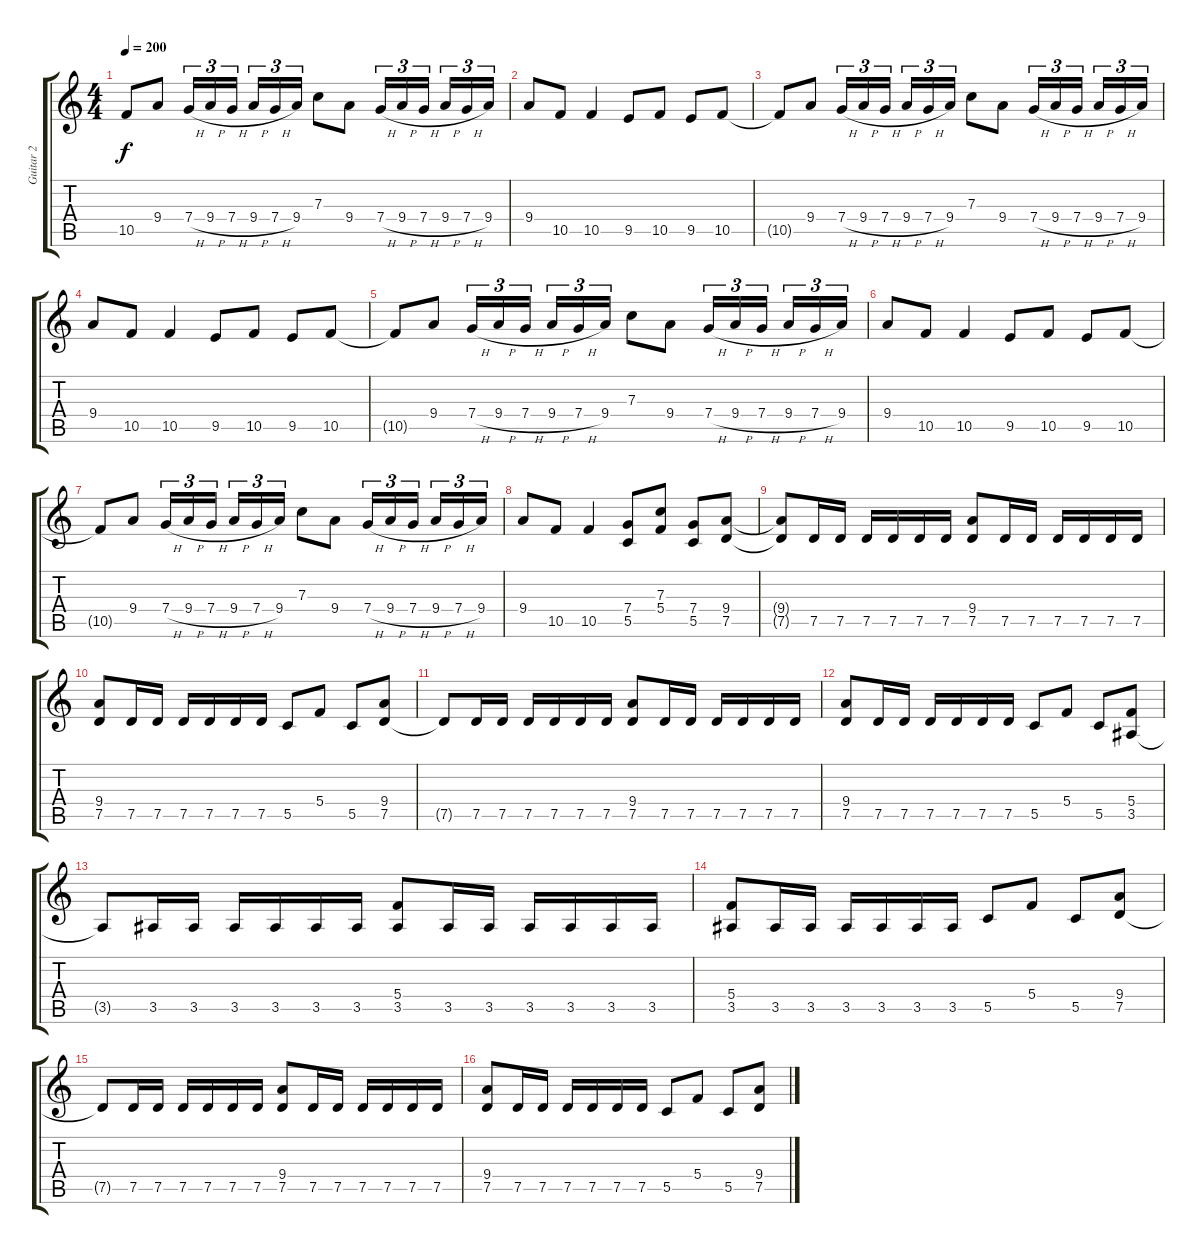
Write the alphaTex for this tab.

\track ("Guitar 2" "Guitar 2") {instrument distortionguitar}
\staff {score tabs}
\tuning (D4 A3 F3 C3 G2 D2) {hide}
\ts (4 4)
\tempo 200
\clef g2
\ks c
10.5{t}.8{dy f} 9.4.8 7.4{h}.16{tu (3 2)} 9.4{h}.16{tu (3 2)} 7.4{h}.16{tu (3 2)} 9.4{h}.16{tu (3 2)} 7.4{h}.16{tu (3 2)} 9.4.16{tu (3 2)} 7.3.8 9.4.8 7.4{h}.16{tu (3 2)} 9.4{h}.16{tu (3 2)} 7.4{h}.16{tu (3 2)} 9.4{h}.16{tu (3 2)} 7.4{h}.16{tu (3 2)} 9.4.16{tu (3 2)} |
9.4.8 10.5.8 10.5.4 9.5.8 10.5.8 9.5.8 10.5.8 |
10.5{t}.8 9.4.8 7.4{h}.16{tu (3 2)} 9.4{h}.16{tu (3 2)} 7.4{h}.16{tu (3 2)} 9.4{h}.16{tu (3 2)} 7.4{h}.16{tu (3 2)} 9.4.16{tu (3 2)} 7.3.8 9.4.8 7.4{h}.16{tu (3 2)} 9.4{h}.16{tu (3 2)} 7.4{h}.16{tu (3 2)} 9.4{h}.16{tu (3 2)} 7.4{h}.16{tu (3 2)} 9.4.16{tu (3 2)} |
9.4.8 10.5.8 10.5.4 9.5.8 10.5.8 9.5.8 10.5.8 |
10.5{t}.8 9.4.8 7.4{h}.16{tu (3 2)} 9.4{h}.16{tu (3 2)} 7.4{h}.16{tu (3 2)} 9.4{h}.16{tu (3 2)} 7.4{h}.16{tu (3 2)} 9.4.16{tu (3 2)} 7.3.8 9.4.8 7.4{h}.16{tu (3 2)} 9.4{h}.16{tu (3 2)} 7.4{h}.16{tu (3 2)} 9.4{h}.16{tu (3 2)} 7.4{h}.16{tu (3 2)} 9.4.16{tu (3 2)} |
9.4.8 10.5.8 10.5.4 9.5.8 10.5.8 9.5.8 10.5.8 |
10.5{t}.8 9.4.8 7.4{h}.16{tu (3 2)} 9.4{h}.16{tu (3 2)} 7.4{h}.16{tu (3 2)} 9.4{h}.16{tu (3 2)} 7.4{h}.16{tu (3 2)} 9.4.16{tu (3 2)} 7.3.8 9.4.8 7.4{h}.16{tu (3 2)} 9.4{h}.16{tu (3 2)} 7.4{h}.16{tu (3 2)} 9.4{h}.16{tu (3 2)} 7.4{h}.16{tu (3 2)} 9.4.16{tu (3 2)} |
9.4.8 10.5.8 10.5.4 (7.4 5.5).8 (7.3 5.4).8 (7.4 5.5).8 (9.4 7.5).8 |
(9.4{t} 7.5{t}).8 7.5.16 7.5.16 7.5.16 7.5.16 7.5.16 7.5.16 (9.4 7.5).8 7.5.16 7.5.16 7.5.16 7.5.16 7.5.16 7.5.16 |
(9.4 7.5).8 7.5.16 7.5.16 7.5.16 7.5.16 7.5.16 7.5.16 5.5.8 5.4.8 5.5.8 (9.4 7.5).8 |
7.5{t}.8 7.5.16 7.5.16 7.5.16 7.5.16 7.5.16 7.5.16 (9.4 7.5).8 7.5.16 7.5.16 7.5.16 7.5.16 7.5.16 7.5.16 |
(9.4 7.5).8 7.5.16 7.5.16 7.5.16 7.5.16 7.5.16 7.5.16 5.5.8 5.4.8 5.5.8 (5.4 3.5).8 |
3.5{t}.8 3.5.16 3.5.16 3.5.16 3.5.16 3.5.16 3.5.16 (5.4 3.5).8 3.5.16 3.5.16 3.5.16 3.5.16 3.5.16 3.5.16 |
(5.4 3.5).8 3.5.16 3.5.16 3.5.16 3.5.16 3.5.16 3.5.16 5.5.8 5.4.8 5.5.8 (9.4 7.5).8 |
7.5{t}.8 7.5.16 7.5.16 7.5.16 7.5.16 7.5.16 7.5.16 (9.4 7.5).8 7.5.16 7.5.16 7.5.16 7.5.16 7.5.16 7.5.16 |
(9.4 7.5).8 7.5.16 7.5.16 7.5.16 7.5.16 7.5.16 7.5.16 5.5.8 5.4.8 5.5.8 (9.4 7.5).8
